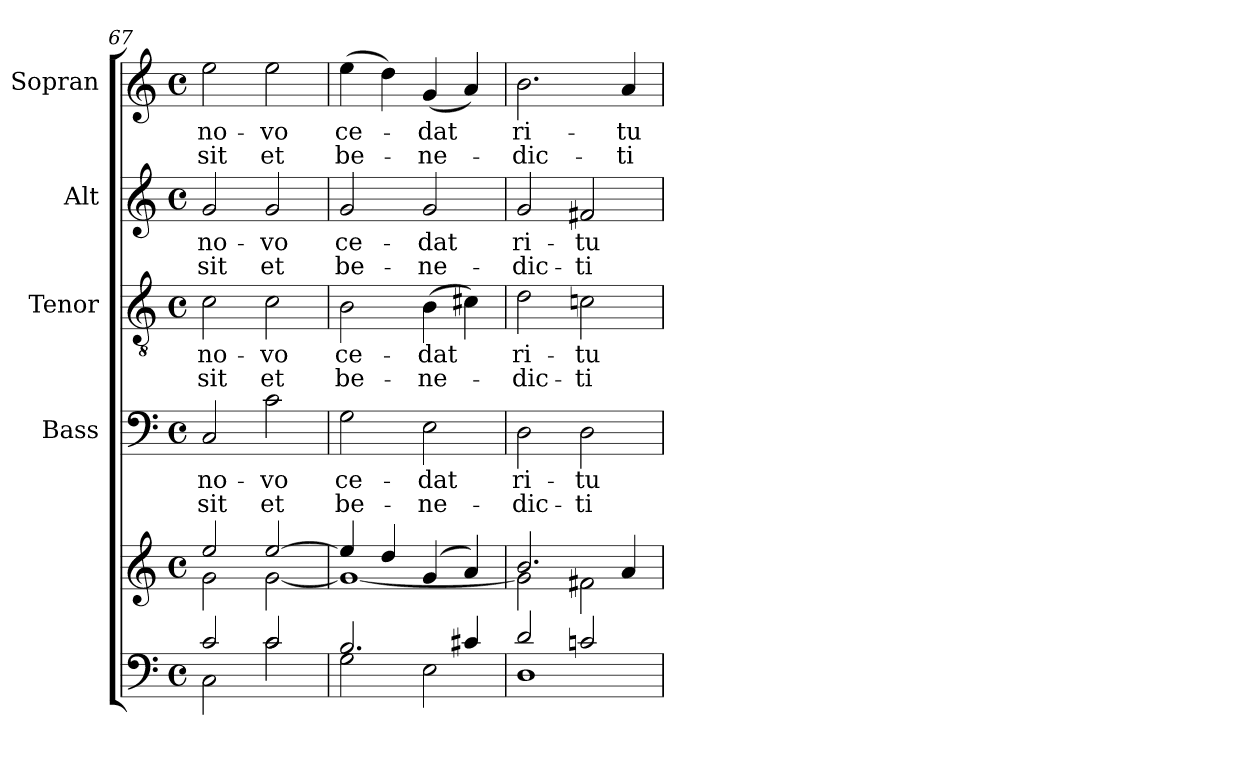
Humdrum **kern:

**kern	**kern	**kern	**text	**text	**kern	**text	**text	**kern	**text	**text	**kern	**text	**text
*part5	*part5	*part4	*part4	*part4	*part3	*part3	*part3	*part2	*part2	*part2	*part1	*part1	*part1
*staff6	*staff5	*staff4	*staff4	*staff4	*staff3	*staff3	*staff3	*staff2	*staff2	*staff2	*staff1	*staff1	*staff1
*	*	*I"Bass	*	*	*I"Tenor	*	*	*I"Alt	*	*	*I"Sopran	*	*
*	*	*I'B.	*	*	*I'T.	*	*	*I'A.	*	*	*I'S.	*	*
*clefF4	*clefG2	*clefF4	*	*	*clefGv2	*	*	*clefG2	*	*	*clefG2	*	*
*k[]	*k[]	*k[]	*	*	*k[]	*	*	*k[]	*	*	*k[]	*	*
*C:	*C:	*C:	*	*	*C:	*	*	*C:	*	*	*C:	*	*
*M4/4	*M4/4	*M4/4	*	*	*M4/4	*	*	*M4/4	*	*	*M4/4	*	*
*met(c)	*met(c)	*met(c)	*	*	*met(c)	*	*	*met(c)	*	*	*met(c)	*	*
=67	=67	=67	=67	=67	=67	=67	=67	=67	=67	=67	=67	=67	=67
*^	*^	*	*	*	*	*	*	*	*	*	*	*	*
!	!	!	!	!	!LO:LY:b	!LO:LY:b	!	!LO:LY:b	!LO:LY:b	!	!LO:LY:b	!LO:LY:b	!	!LO:LY:b	!LO:LY:b
2c/	2C\	2ee/	2g\	2C/	no-	sit	2c\	no-	sit	2g/	no-	sit	2ee\	no-	sit
!	!	!	!	!	!LO:LY:b	!LO:LY:b	!	!LO:LY:b	!LO:LY:b	!	!LO:LY:b	!LO:LY:b	!	!LO:LY:b	!LO:LY:b
2c/	2c\	[>2ee/	[<2g\	2c\	-vo	et	2c\	-vo	et	2g/	-vo	et	2ee\	-vo	et
=68	=68	=68	=68	=68	=68	=68	=68	=68	=68	=68	=68	=68	=68	=68	=68
!	!	!	!	!	!LO:LY:b	!LO:LY:b	!	!LO:LY:b	!LO:LY:b	!	!LO:LY:b	!LO:LY:b	!	!LO:LY:b	!LO:LY:b
2.B/	2G\	4ee/]	1g_	2G\	ce-	be-	2B\	ce-	be-	2g/	ce-	be-	(>4ee\	ce-	be-
.	.	4dd/	.	.	.	.	.	.	.	.	.	.	4dd\)	.	.
!	!	!	!	!	!LO:LY:b	!LO:LY:b	!	!LO:LY:b	!LO:LY:b	!	!LO:LY:b	!LO:LY:b	!	!LO:LY:b	!LO:LY:b
.	2E\	(4g/	.	2E\	-dat	-ne-	(>4B\	-dat	-ne-	2g/	-dat	-ne-	(<4g/	-dat	-ne-
4c#X/	.	4a/)	.	.	.	.	4c#X\)	.	.	.	.	.	4a/)	.	.
=69	=69	=69	=69	=69	=69	=69	=69	=69	=69	=69	=69	=69	=69	=69	=69
!	!	!	!	!	!LO:LY:b	!LO:LY:b	!	!LO:LY:b	!LO:LY:b	!	!LO:LY:b	!LO:LY:b	!	!LO:LY:b	!LO:LY:b
2d/	1D	2.b/	2g\]	2D\	ri-	-dic-	2d\	ri-	-dic-	2g/	ri-	-dic-	2.b\	ri-	-dic-
!	!	!	!	!	!LO:LY:b	!LO:LY:b	!	!LO:LY:b	!LO:LY:b	!	!LO:LY:b	!LO:LY:b	!	!	!
2cn/	.	.	2f#X\	2D\	-tu-	-ti-	2cn\	-tu-	-ti-	2f#X/	-tu-	-ti-	.	.	.
!	!	!	!	!	!	!	!	!	!	!	!	!	!	!LO:LY:b	!LO:LY:b
.	.	4a/	.	.	.	.	.	.	.	.	.	.	4a/	-tu-	-ti-
*v	*v	*	*	*	*	*	*	*	*	*	*	*	*	*	*
*	*v	*v	*	*	*	*	*	*	*	*	*	*	*	*
=	=	=	=	=	=	=	=	=	=	=	=	=	=
*-	*-	*-	*-	*-	*-	*-	*-	*-	*-	*-	*-	*-	*-
